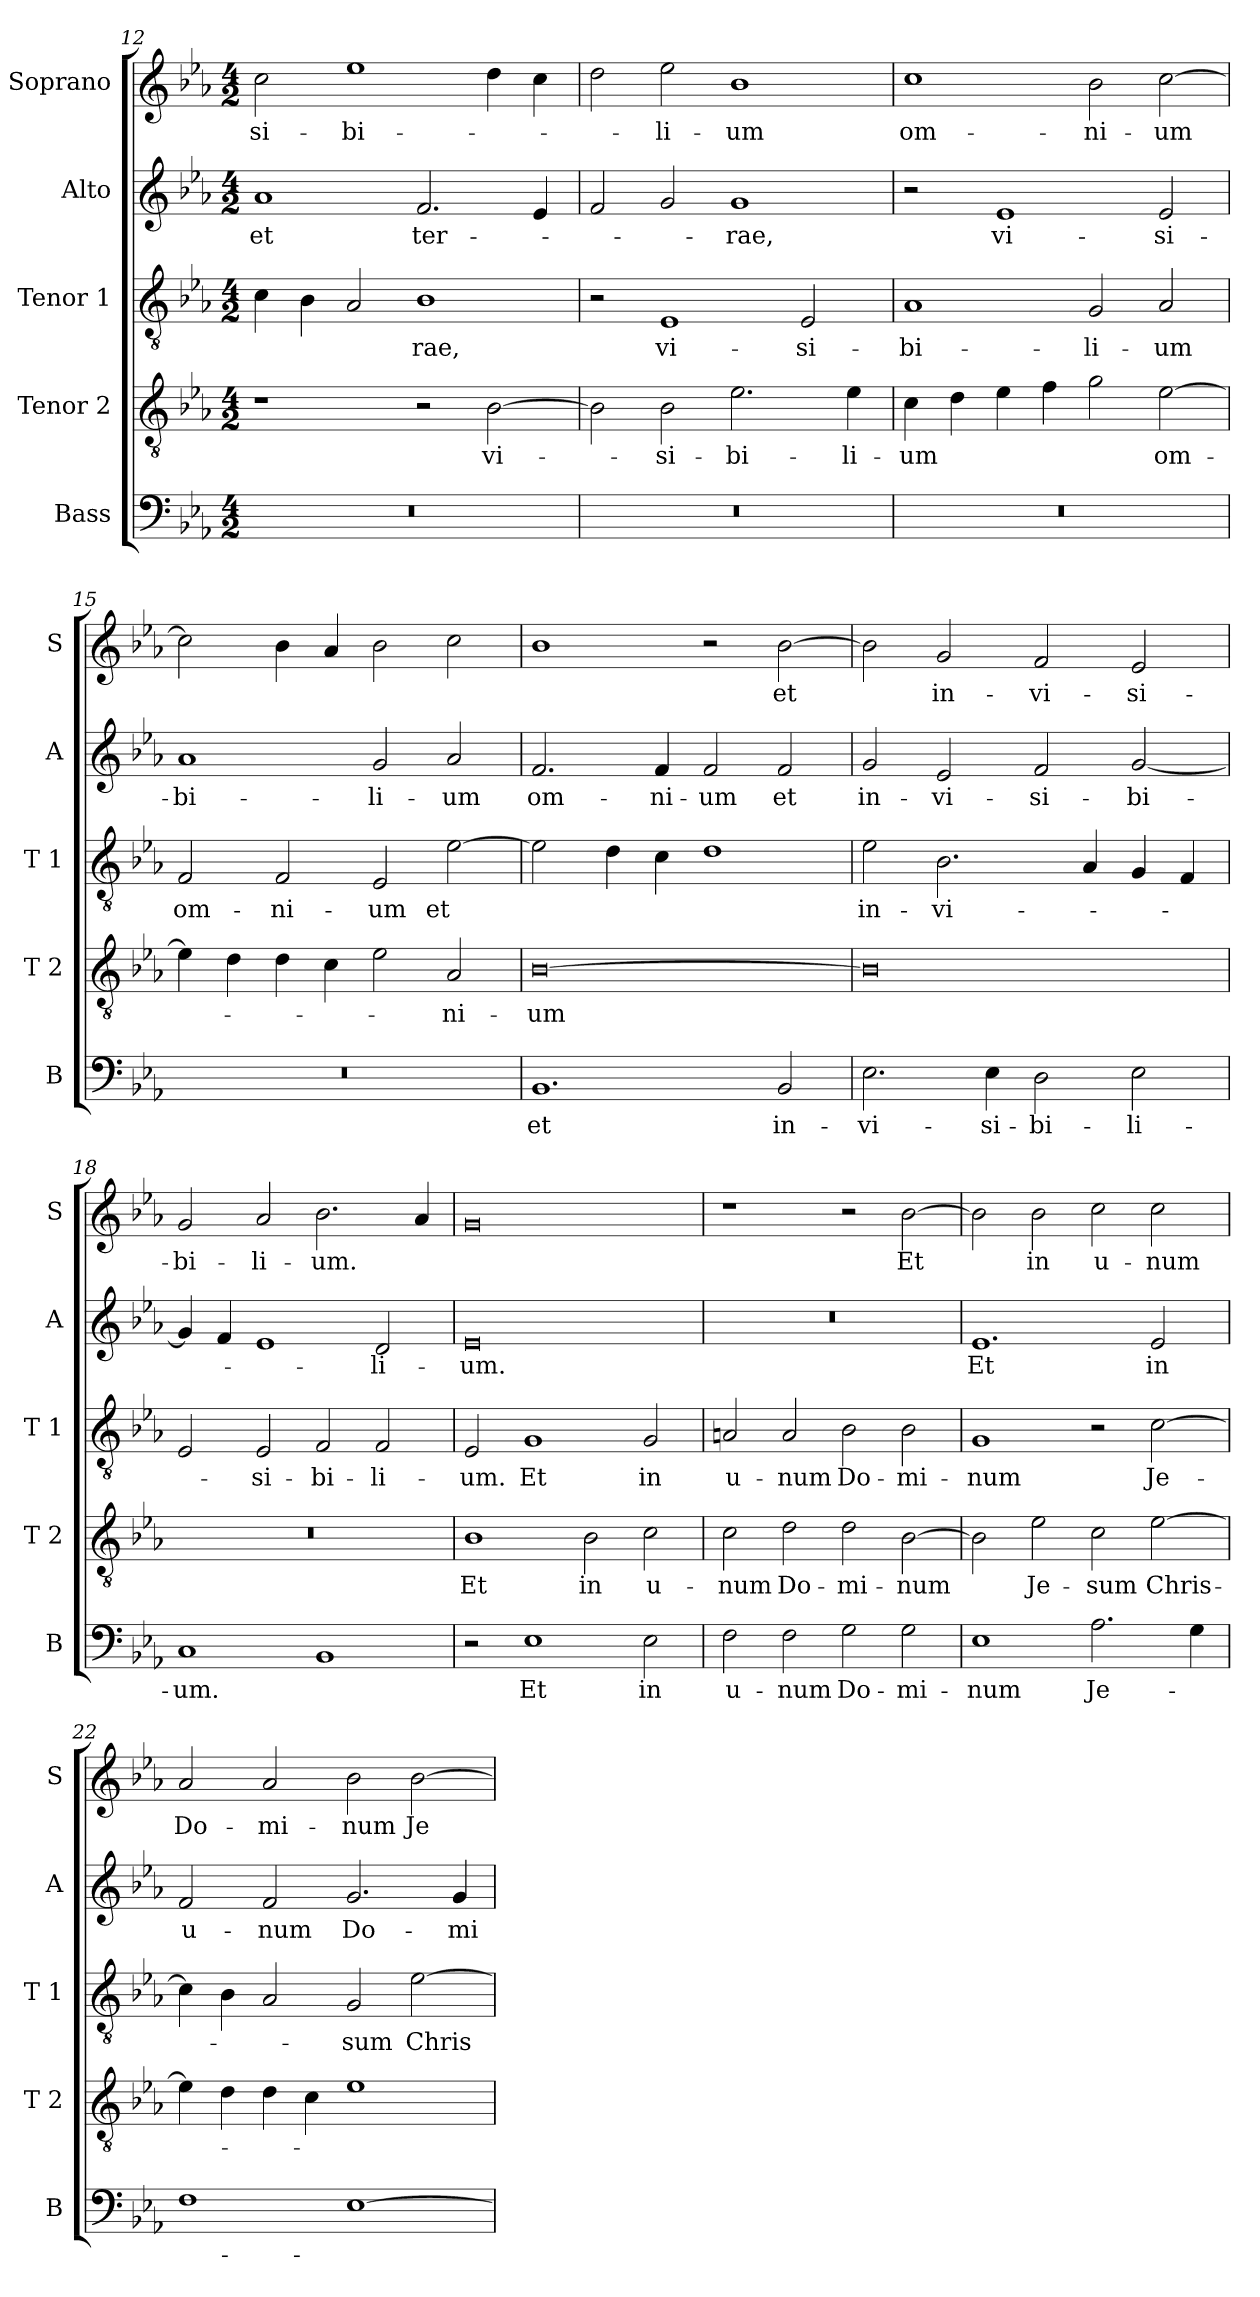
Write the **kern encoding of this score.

**kern	**text	**kern	**text	**kern	**text	**kern	**text	**kern	**text
*part5	*part5	*part4	*part4	*part3	*part3	*part2	*part2	*part1	*part1
*staff5	*staff5	*staff4	*staff4	*staff3	*staff3	*staff2	*staff2	*staff1	*staff1
*I"Bass	*	*I"Tenor 2	*	*I"Tenor 1	*	*I"Alto	*	*I"Soprano	*
*I'B	*	*I'T 2	*	*I'T 1	*	*I'A	*	*I'S	*
*clefF4	*	*clefGv2	*	*clefGv2	*	*clefG2	*	*clefG2	*
*k[b-e-a-]	*	*k[b-e-a-]	*	*k[b-e-a-]	*	*k[b-e-a-]	*	*k[b-e-a-]	*
*E-:	*	*E-:	*	*E-:	*	*E-:	*	*E-:	*
*M4/2	*	*M4/2	*	*M4/2	*	*M4/2	*	*M4/2	*
=12	=12	=12	=12	=12	=12	=12	=12	=12	=12
!	!	!	!	!	!	!	!LO:LY:b	!	!LO:LY:b
0r	.	1r	.	4c\	.	1a-	et	2cc\	-si-
.	.	.	.	4B-\	.	.	.	.	.
!	!	!	!	!	!	!	!	!	!LO:LY:b
.	.	.	.	2A-/	.	.	.	1ee-	-bi-
!	!	!	!	!	!LO:LY:b	!	!LO:LY:b	!	!
.	.	2r	.	1B-	-rae,	2.f/	ter-	.	.
!	!	!	!LO:LY:b	!	!	!	!	!	!
.	.	[2B-\	vi-	.	.	.	.	4dd\	.
.	.	.	.	.	.	4e-/	.	4cc\	.
!!LO:LB:g=z
=13	=13	=13	=13	=13	=13	=13	=13	=13	=13
0r	.	2B-\]	.	2r	.	2f/	.	2dd\	.
!	!	!	!LO:LY:b	!	!LO:LY:b	!	!	!	!LO:LY:b
.	.	2B-\	-si-	1E-	vi-	2g/	.	2ee-\	-li-
!	!	!	!LO:LY:b	!	!	!	!LO:LY:b	!	!LO:LY:b
.	.	2.e-\	-bi-	.	.	1g	-rae,	1b-	-um
!	!	!	!	!	!LO:LY:b	!	!	!	!
.	.	.	.	2E-/	-si-	.	.	.	.
!	!	!	!LO:LY:b	!	!	!	!	!	!
.	.	4e-\	-li-	.	.	.	.	.	.
=14	=14	=14	=14	=14	=14	=14	=14	=14	=14
!	!	!	!LO:LY:b	!	!LO:LY:b	!	!	!	!LO:LY:b
0r	.	4c\	-um	1A-	-bi-	2r	.	1cc	om-
.	.	4d\	.	.	.	.	.	.	.
!	!	!	!	!	!	!	!LO:LY:b	!	!
.	.	4e-\	.	.	.	1e-	vi-	.	.
.	.	4f\	.	.	.	.	.	.	.
!	!	!	!	!	!LO:LY:b	!	!	!	!LO:LY:b
.	.	2g\	.	2G/	-li-	.	.	2b-\	-ni-
!	!	!	!LO:LY:b	!	!LO:LY:b	!	!LO:LY:b	!	!LO:LY:b
.	.	[2e-\	om-	2A-/	-um	2e-/	-si-	[2cc\	-um
=15	=15	=15	=15	=15	=15	=15	=15	=15	=15
!	!	!	!	!	!LO:LY:b	!	!LO:LY:b	!	!
0r	.	4e-\]	.	2F/	om-	1a-	-bi-	2cc\]	.
.	.	4d\	.	.	.	.	.	.	.
!	!	!	!	!	!LO:LY:b	!	!	!	!
.	.	4d\	.	2F/	-ni-	.	.	4b-\	.
.	.	4c\	.	.	.	.	.	4a-/	.
!	!	!	!	!	!LO:LY:b	!	!LO:LY:b	!	!
.	.	2e-\	.	2E-/	-um	2g/	-li-	2b-\	.
!	!	!	!LO:LY:b	!	!LO:LY:b	!	!LO:LY:b	!	!
.	.	2A-/	-ni-	[2e-\	et	2a-/	-um	2cc\	.
=16	=16	=16	=16	=16	=16	=16	=16	=16	=16
!	!LO:LY:b	!	!LO:LY:b	!	!	!	!LO:LY:b	!	!
1.BB-	et	[0B-	-um	2e-\]	.	2.f/	om-	1b-	.
.	.	.	.	4d\	.	.	.	.	.
!	!	!	!	!	!	!	!LO:LY:b	!	!
.	.	.	.	4c\	.	4f/	-ni-	.	.
!	!	!	!	!	!	!	!LO:LY:b	!	!
.	.	.	.	1d	.	2f/	-um	2r	.
!	!LO:LY:b	!	!	!	!	!	!LO:LY:b	!	!LO:LY:b
2BB-/	in-	.	.	.	.	2f/	et	[2b-\	et
=17	=17	=17	=17	=17	=17	=17	=17	=17	=17
!	!LO:LY:b	!	!	!	!LO:LY:b	!	!LO:LY:b	!	!
2.E-\	-vi-	0B-]	.	2e-\	in-	2g/	in-	2b-\]	.
!	!	!	!	!	!LO:LY:b	!	!LO:LY:b	!	!LO:LY:b
.	.	.	.	2.B-\	-vi-	2e-/	-vi-	2g/	in-
!	!LO:LY:b	!	!	!	!	!	!	!	!
4E-\	-si-	.	.	.	.	.	.	.	.
!	!LO:LY:b	!	!	!	!	!	!LO:LY:b	!	!LO:LY:b
2D\	-bi-	.	.	.	.	2f/	-si-	2f/	-vi-
.	.	.	.	4A-/	.	.	.	.	.
!	!LO:LY:b	!	!	!	!	!	!LO:LY:b	!	!LO:LY:b
2E-\	-li-	.	.	4G/	.	[2g/	-bi-	2e-/	-si-
.	.	.	.	4F/	.	.	.	.	.
=18	=18	=18	=18	=18	=18	=18	=18	=18	=18
!	!LO:LY:b	!	!	!	!	!	!	!	!LO:LY:b
1C	-um.	0r	.	2E-/	.	4g/]	.	2g/	-bi-
.	.	.	.	.	.	4f/	.	.	.
!	!	!	!	!	!LO:LY:b	!	!	!	!LO:LY:b
.	.	.	.	2E-/	-si-	1e-	.	2a-/	-li-
!	!	!	!	!	!LO:LY:b	!	!	!	!LO:LY:b
1BB-	.	.	.	2F/	-bi-	.	.	2.b-\	-um.
!	!	!	!	!	!LO:LY:b	!	!LO:LY:b	!	!
.	.	.	.	2F/	-li-	2d/	-li-	.	.
.	.	.	.	.	.	.	.	4a-/	.
!!LO:PB:g=z
=19	=19	=19	=19	=19	=19	=19	=19	=19	=19
!	!	!	!LO:LY:b	!	!LO:LY:b	!	!LO:LY:b	!	!
2r	.	1B-	Et	2E-/	-um.	0e-	-um.	0g	.
!	!LO:LY:b	!	!	!	!LO:LY:b	!	!	!	!
1E-	Et	.	.	1G	Et	.	.	.	.
!	!	!	!LO:LY:b	!	!	!	!	!	!
.	.	2B-\	in	.	.	.	.	.	.
!	!LO:LY:b	!	!LO:LY:b	!	!LO:LY:b	!	!	!	!
2E-\	in	2c\	u-	2G/	in	.	.	.	.
=20	=20	=20	=20	=20	=20	=20	=20	=20	=20
!	!LO:LY:b	!	!LO:LY:b	!	!LO:LY:b	!	!	!	!
2F\	u-	2c\	-num	2An/	u-	0r	.	1r	.
!	!LO:LY:b	!	!LO:LY:b	!	!LO:LY:b	!	!	!	!
2F\	-num	2d\	Do-	2A/	-num	.	.	.	.
!	!LO:LY:b	!	!LO:LY:b	!	!LO:LY:b	!	!	!	!
2G\	Do-	2d\	-mi-	2B-\	Do-	.	.	2r	.
!	!LO:LY:b	!	!LO:LY:b	!	!LO:LY:b	!	!	!	!LO:LY:b
2G\	-mi-	[2B-\	-num	2B-\	-mi-	.	.	[2b-\	Et
=21	=21	=21	=21	=21	=21	=21	=21	=21	=21
!	!LO:LY:b	!	!	!	!LO:LY:b	!	!LO:LY:b	!	!
1E-	-num	2B-\]	.	1G	-num	1.e-	Et	2b-\]	.
!	!	!	!LO:LY:b	!	!	!	!	!	!LO:LY:b
.	.	2e-\	Je-	.	.	.	.	2b-\	in
!	!LO:LY:b	!	!LO:LY:b	!	!	!	!	!	!LO:LY:b
2.A-\	Je-	2c\	-sum	2r	.	.	.	2cc\	u-
!	!	!	!LO:LY:b	!	!LO:LY:b	!	!LO:LY:b	!	!LO:LY:b
.	.	[2e-\	Chris-	[2c\	Je-	2e-/	in	2cc\	-num
4G\	.	.	.	.	.	.	.	.	.
=22	=22	=22	=22	=22	=22	=22	=22	=22	=22
!	!	!	!	!	!	!	!LO:LY:b	!	!LO:LY:b
1F	.	4e-\]	.	4c\]	.	2f/	u-	2a-/	Do-
.	.	4d\	.	4B-\	.	.	.	.	.
!	!	!	!	!	!	!	!LO:LY:b	!	!LO:LY:b
.	.	4d\	.	2A-/	.	2f/	-num	2a-/	-mi-
.	.	4c\	.	.	.	.	.	.	.
!	!	!	!	!	!LO:LY:b	!	!LO:LY:b	!	!LO:LY:b
[1E-	.	1e-	.	2G/	-sum	2.g/	Do-	2b-\	-num
!	!	!	!	!	!LO:LY:b	!	!	!	!LO:LY:b
.	.	.	.	[2e-\	Chris-	.	.	[2b-\	Je-
!	!	!	!	!	!	!	!LO:LY:b	!	!
.	.	.	.	.	.	4g/	-mi-	.	.
=	=	=	=	=	=	=	=	=	=
*-	*-	*-	*-	*-	*-	*-	*-	*-	*-
